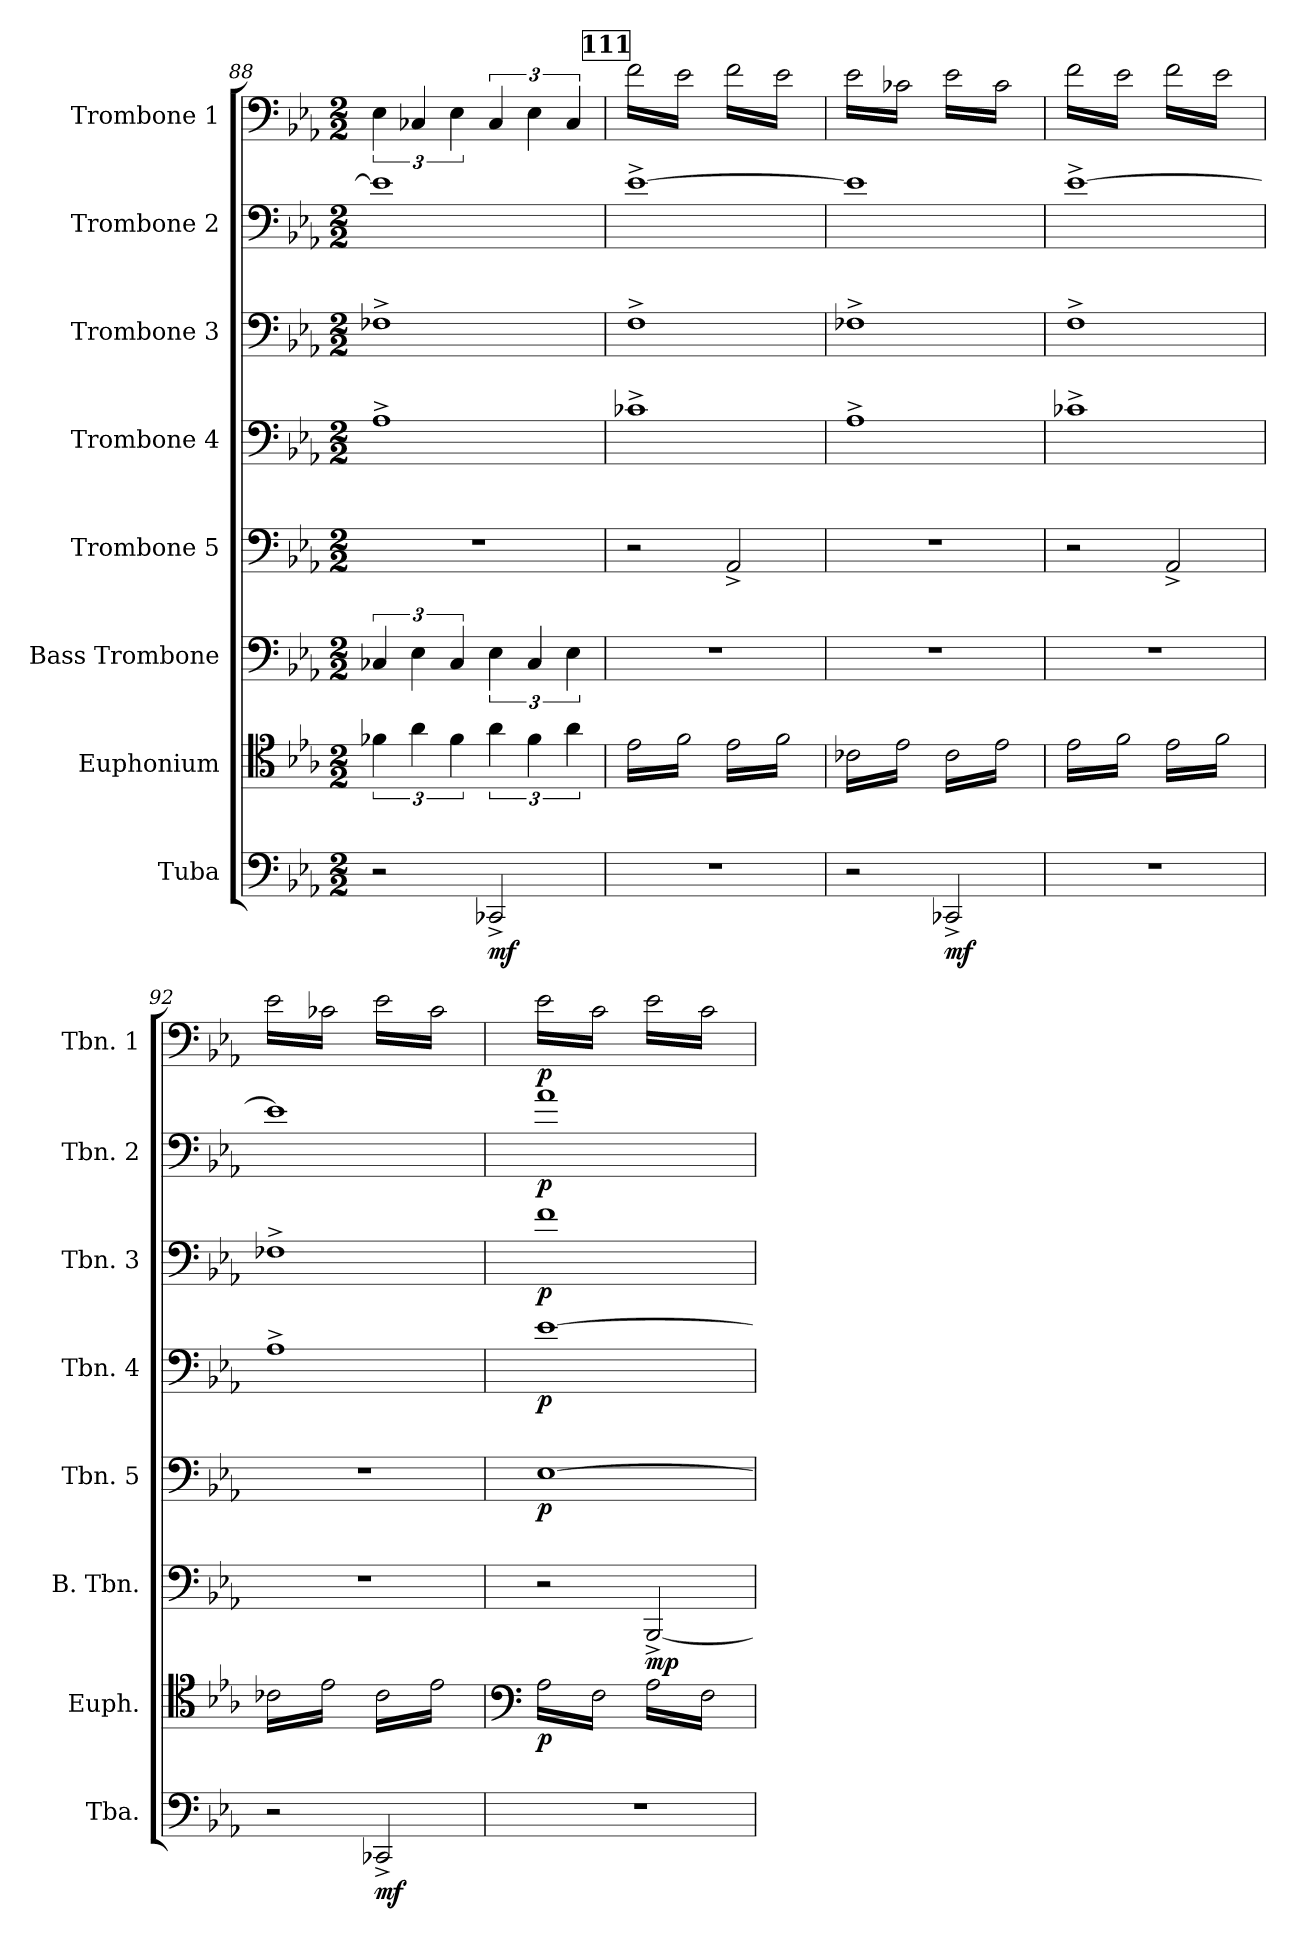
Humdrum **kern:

**kern	**dynam	**kern	**dynam	**kern	**dynam	**kern	**dynam	**kern	**dynam	**kern	**dynam	**kern	**dynam	**kern	**dynam
*part8	*part8	*part7	*part7	*part6	*part6	*part5	*part5	*part4	*part4	*part3	*part3	*part2	*part2	*part1	*part1
*staff8	*staff8	*staff7	*staff7	*staff6	*staff6	*staff5	*staff5	*staff4	*staff4	*staff3	*staff3	*staff2	*staff2	*staff1	*staff1
*I"Tuba	*	*I"Euphonium	*	*I"Bass Trombone	*	*I"Trombone 5	*	*I"Trombone 4	*	*I"Trombone 3	*	*I"Trombone 2	*	*I"Trombone 1	*
*I'Tba.	*	*I'Euph.	*	*I'B. Tbn.	*	*I'Tbn. 5	*	*I'Tbn. 4	*	*I'Tbn. 3	*	*I'Tbn. 2	*	*I'Tbn. 1	*
!!LO:PB:g=z
*clefF4	*	*clefC4	*	*clefF4	*	*clefF4	*	*clefF4	*	*clefF4	*	*clefF4	*	*clefF4	*
*k[b-e-a-]	*	*k[b-e-a-]	*	*k[b-e-a-]	*	*k[b-e-a-]	*	*k[b-e-a-]	*	*k[b-e-a-]	*	*k[b-e-a-]	*	*k[b-e-a-]	*
*M2/2	*	*M2/2	*	*M2/2	*	*M2/2	*	*M2/2	*	*M2/2	*	*M2/2	*	*M2/2	*
=88	=88	=88	=88	=88	=88	=88	=88	=88	=88	=88	=88	=88	=88	=88	=88
2r	.	6f-X\	.	6C-X/	.	1r	.	1A-^	.	1F-X^	.	1e-]	.	6E-\	.
.	.	6a-\	.	6E-\	.	.	.	.	.	.	.	.	.	6C-X/	.
.	.	6f-\	.	6C-/	.	.	.	.	.	.	.	.	.	6E-\	.
!	!LO:DY:b	!	!	!	!	!	!	!	!	!	!	!	!	!	!
2CC-X^/	mf	6a-\	.	6E-\	.	.	.	.	.	.	.	.	.	6C-/	.
.	.	6f-\	.	6C-/	.	.	.	.	.	.	.	.	.	6E-\	.
.	.	6a-\	.	6E-\	.	.	.	.	.	.	.	.	.	6C-/	.
!!LO:REH:place=s1:a:B:fs=14:t=111
=89	=89	=89	=89	=89	=89	=89	=89	=89	=89	=89	=89	=89	=89	=89	=89
*	*	*tremolo	*	*	*	*	*	*	*	*	*	*	*	*	*
*	*	*	*	*	*	*	*	*	*	*	*	*	*	*tremolo	*
1r	.	16e-\LL	.	1r	.	2r	.	1c-X^	.	1F^	.	[1e-^	.	16f\LL	.
.	.	16f\	.	.	.	.	.	.	.	.	.	.	.	16e-\	.
.	.	16e-\	.	.	.	.	.	.	.	.	.	.	.	16f\	.
.	.	16f\	.	.	.	.	.	.	.	.	.	.	.	16e-\	.
.	.	16e-\	.	.	.	.	.	.	.	.	.	.	.	16f\	.
.	.	16f\	.	.	.	.	.	.	.	.	.	.	.	16e-\	.
.	.	16e-\	.	.	.	.	.	.	.	.	.	.	.	16f\	.
.	.	16f\JJ	.	.	.	.	.	.	.	.	.	.	.	16e-\JJ	.
.	.	16e-\LL	.	.	.	2AA-^/	.	.	.	.	.	.	.	16f\LL	.
.	.	16f\	.	.	.	.	.	.	.	.	.	.	.	16e-\	.
.	.	16e-\	.	.	.	.	.	.	.	.	.	.	.	16f\	.
.	.	16f\	.	.	.	.	.	.	.	.	.	.	.	16e-\	.
.	.	16e-\	.	.	.	.	.	.	.	.	.	.	.	16f\	.
.	.	16f\	.	.	.	.	.	.	.	.	.	.	.	16e-\	.
.	.	16e-\	.	.	.	.	.	.	.	.	.	.	.	16f\	.
.	.	16f\JJ	.	.	.	.	.	.	.	.	.	.	.	16e-\JJ	.
=90	=90	=90	=90	=90	=90	=90	=90	=90	=90	=90	=90	=90	=90	=90	=90
2r	.	16c-X\LL	.	1r	.	1r	.	1A-^	.	1F-X^	.	1e-]	.	16e-\LL	.
.	.	16e-\	.	.	.	.	.	.	.	.	.	.	.	16c-X\	.
.	.	16c-X\	.	.	.	.	.	.	.	.	.	.	.	16e-\	.
.	.	16e-\	.	.	.	.	.	.	.	.	.	.	.	16c-X\	.
.	.	16c-X\	.	.	.	.	.	.	.	.	.	.	.	16e-\	.
.	.	16e-\	.	.	.	.	.	.	.	.	.	.	.	16c-X\	.
.	.	16c-X\	.	.	.	.	.	.	.	.	.	.	.	16e-\	.
.	.	16e-\JJ	.	.	.	.	.	.	.	.	.	.	.	16c-X\JJ	.
!	!LO:DY:b	!	!	!	!	!	!	!	!	!	!	!	!	!	!
2CC-X^/	mf	16c-\LL	.	.	.	.	.	.	.	.	.	.	.	16e-\LL	.
.	.	16e-\	.	.	.	.	.	.	.	.	.	.	.	16c-\	.
.	.	16c-\	.	.	.	.	.	.	.	.	.	.	.	16e-\	.
.	.	16e-\	.	.	.	.	.	.	.	.	.	.	.	16c-\	.
.	.	16c-\	.	.	.	.	.	.	.	.	.	.	.	16e-\	.
.	.	16e-\	.	.	.	.	.	.	.	.	.	.	.	16c-\	.
.	.	16c-\	.	.	.	.	.	.	.	.	.	.	.	16e-\	.
.	.	16e-\JJ	.	.	.	.	.	.	.	.	.	.	.	16c-\JJ	.
=91	=91	=91	=91	=91	=91	=91	=91	=91	=91	=91	=91	=91	=91	=91	=91
1r	.	16e-\LL	.	1r	.	2r	.	1c-X^	.	1F^	.	[1e-^	.	16f\LL	.
.	.	16f\	.	.	.	.	.	.	.	.	.	.	.	16e-\	.
.	.	16e-\	.	.	.	.	.	.	.	.	.	.	.	16f\	.
.	.	16f\	.	.	.	.	.	.	.	.	.	.	.	16e-\	.
.	.	16e-\	.	.	.	.	.	.	.	.	.	.	.	16f\	.
.	.	16f\	.	.	.	.	.	.	.	.	.	.	.	16e-\	.
.	.	16e-\	.	.	.	.	.	.	.	.	.	.	.	16f\	.
.	.	16f\JJ	.	.	.	.	.	.	.	.	.	.	.	16e-\JJ	.
.	.	16e-\LL	.	.	.	2AA-^/	.	.	.	.	.	.	.	16f\LL	.
.	.	16f\	.	.	.	.	.	.	.	.	.	.	.	16e-\	.
.	.	16e-\	.	.	.	.	.	.	.	.	.	.	.	16f\	.
.	.	16f\	.	.	.	.	.	.	.	.	.	.	.	16e-\	.
.	.	16e-\	.	.	.	.	.	.	.	.	.	.	.	16f\	.
.	.	16f\	.	.	.	.	.	.	.	.	.	.	.	16e-\	.
.	.	16e-\	.	.	.	.	.	.	.	.	.	.	.	16f\	.
.	.	16f\JJ	.	.	.	.	.	.	.	.	.	.	.	16e-\JJ	.
=92	=92	=92	=92	=92	=92	=92	=92	=92	=92	=92	=92	=92	=92	=92	=92
2r	.	16c-X\LL	.	1r	.	1r	.	1A-^	.	1F-X^	.	1e-]	.	16e-\LL	.
.	.	16e-\	.	.	.	.	.	.	.	.	.	.	.	16c-X\	.
.	.	16c-X\	.	.	.	.	.	.	.	.	.	.	.	16e-\	.
.	.	16e-\	.	.	.	.	.	.	.	.	.	.	.	16c-X\	.
.	.	16c-X\	.	.	.	.	.	.	.	.	.	.	.	16e-\	.
.	.	16e-\	.	.	.	.	.	.	.	.	.	.	.	16c-X\	.
.	.	16c-X\	.	.	.	.	.	.	.	.	.	.	.	16e-\	.
.	.	16e-\JJ	.	.	.	.	.	.	.	.	.	.	.	16c-X\JJ	.
!	!LO:DY:b	!	!	!	!	!	!	!	!	!	!	!	!	!	!
2CC-X^/	mf	16c-\LL	.	.	.	.	.	.	.	.	.	.	.	16e-\LL	.
.	.	16e-\	.	.	.	.	.	.	.	.	.	.	.	16c-\	.
.	.	16c-\	.	.	.	.	.	.	.	.	.	.	.	16e-\	.
.	.	16e-\	.	.	.	.	.	.	.	.	.	.	.	16c-\	.
.	.	16c-\	.	.	.	.	.	.	.	.	.	.	.	16e-\	.
.	.	16e-\	.	.	.	.	.	.	.	.	.	.	.	16c-\	.
.	.	16c-\	.	.	.	.	.	.	.	.	.	.	.	16e-\	.
.	.	16e-\JJ	.	.	.	.	.	.	.	.	.	.	.	16c-\JJ	.
=93	=93	=93	=93	=93	=93	=93	=93	=93	=93	=93	=93	=93	=93	=93	=93
*	*	*clefF4	*	*	*	*	*	*	*	*	*	*	*	*	*
!	!	!	!LO:DY:b	!	!	!	!LO:DY:b	!	!LO:DY:b	!	!LO:DY:b	!	!LO:DY:b	!	!LO:DY:b
1r	.	16A-\LL	p	2r	.	[1E-	p	[1e-	p	1f	p	1a-	p	16e-\LL	p
.	.	16F\	.	.	.	.	.	.	.	.	.	.	.	16c\	.
.	.	16A-\	.	.	.	.	.	.	.	.	.	.	.	16e-\	.
.	.	16F\	.	.	.	.	.	.	.	.	.	.	.	16c\	.
.	.	16A-\	.	.	.	.	.	.	.	.	.	.	.	16e-\	.
.	.	16F\	.	.	.	.	.	.	.	.	.	.	.	16c\	.
.	.	16A-\	.	.	.	.	.	.	.	.	.	.	.	16e-\	.
.	.	16F\JJ	.	.	.	.	.	.	.	.	.	.	.	16c\JJ	.
!	!	!	!	!	!LO:DY:b	!	!	!	!	!	!	!	!	!	!
.	.	16A-\LL	.	[2BBB-^/	mp	.	.	.	.	.	.	.	.	16e-\LL	.
.	.	16F\	.	.	.	.	.	.	.	.	.	.	.	16c\	.
.	.	16A-\	.	.	.	.	.	.	.	.	.	.	.	16e-\	.
.	.	16F\	.	.	.	.	.	.	.	.	.	.	.	16c\	.
.	.	16A-\	.	.	.	.	.	.	.	.	.	.	.	16e-\	.
.	.	16F\	.	.	.	.	.	.	.	.	.	.	.	16c\	.
.	.	16A-\	.	.	.	.	.	.	.	.	.	.	.	16e-\	.
.	.	16F\JJ	.	.	.	.	.	.	.	.	.	.	.	16c\JJ	.
*	*	*	*	*	*	*	*	*	*	*	*	*	*	*Xtremolo	*
*	*	*Xtremolo	*	*	*	*	*	*	*	*	*	*	*	*	*
.	.	.	.	.	.	.	.	.	.	.	.	.	.	.	.
.	.	.	.	.	.	.	.	.	.	.	.	.	.	.	.
.	.	.	.	.	.	.	.	.	.	.	.	.	.	.	.
.	.	.	.	.	.	.	.	.	.	.	.	.	.	.	.
=	=	=	=	=	=	=	=	=	=	=	=	=	=	=	=
*-	*-	*-	*-	*-	*-	*-	*-	*-	*-	*-	*-	*-	*-	*-	*-
